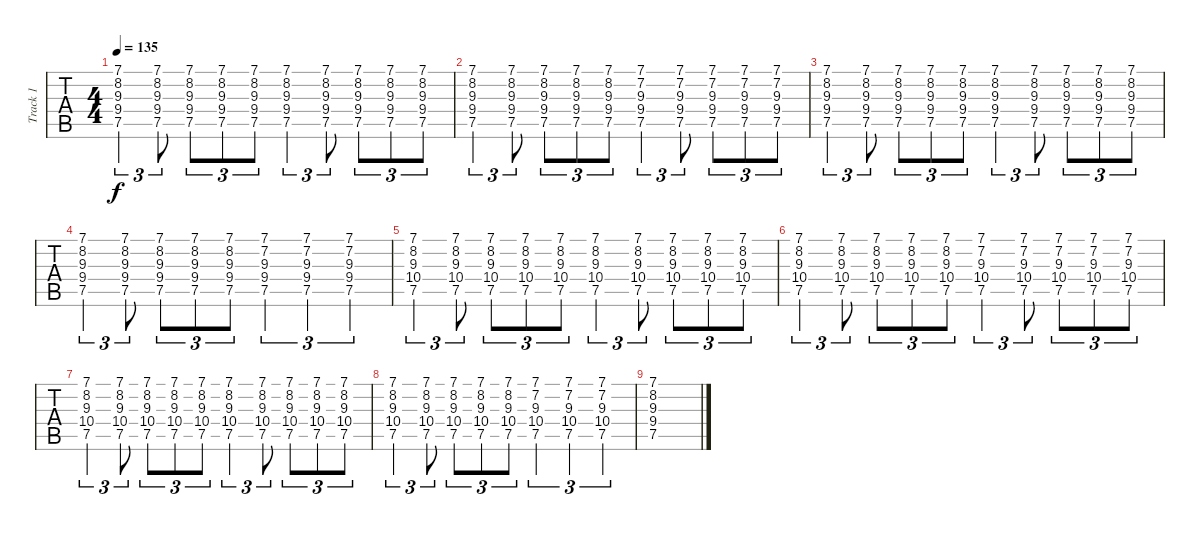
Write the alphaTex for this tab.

\track ("Track 1" "Track 1") {instrument acousticguitarnylon}
\staff {tabs}
\tuning (E4 B3 G3 D3 A2 E2) {hide}
\ts (4 4)
\tempo 135
\clef g2
\ks c
(7.1 8.2 9.3 9.4 7.5).4{tu (3 2) dy f} (7.1 8.2 9.3 9.4 7.5).8{tu (3 2)} (7.1 8.2 9.3 9.4 7.5).8{tu (3 2)} (7.1 8.2 9.3 9.4 7.5).8{tu (3 2)} (7.1 8.2 9.3 9.4 7.5).8{tu (3 2)} (7.1 8.2 9.3 9.4 7.5).4{tu (3 2)} (7.1 8.2 9.3 9.4 7.5).8{tu (3 2)} (7.1 8.2 9.3 9.4 7.5).8{tu (3 2)} (7.1 8.2 9.3 9.4 7.5).8{tu (3 2)} (7.1 8.2 9.3 9.4 7.5).8{tu (3 2)} |
(7.1 8.2 9.3 9.4 7.5).4{tu (3 2)} (7.1 8.2 9.3 9.4 7.5).8{tu (3 2)} (7.1 8.2 9.3 9.4 7.5).8{tu (3 2)} (7.1 8.2 9.3 9.4 7.5).8{tu (3 2)} (7.1 8.2 9.3 9.4 7.5).8{tu (3 2)} (7.1 7.2 9.3 9.4 7.5).4{tu (3 2)} (7.1 7.2 9.3 9.4 7.5).8{tu (3 2)} (7.1 7.2 9.3 9.4 7.5).8{tu (3 2)} (7.1 7.2 9.3 9.4 7.5).8{tu (3 2)} (7.1 7.2 9.3 9.4 7.5).8{tu (3 2)} |
(7.1 8.2 9.3 9.4 7.5).4{tu (3 2)} (7.1 8.2 9.3 9.4 7.5).8{tu (3 2)} (7.1 8.2 9.3 9.4 7.5).8{tu (3 2)} (7.1 8.2 9.3 9.4 7.5).8{tu (3 2)} (7.1 8.2 9.3 9.4 7.5).8{tu (3 2)} (7.1 8.2 9.3 9.4 7.5).4{tu (3 2)} (7.1 8.2 9.3 9.4 7.5).8{tu (3 2)} (7.1 8.2 9.3 9.4 7.5).8{tu (3 2)} (7.1 8.2 9.3 9.4 7.5).8{tu (3 2)} (7.1 8.2 9.3 9.4 7.5).8{tu (3 2)} |
(7.1 8.2 9.3 9.4 7.5).4{tu (3 2)} (7.1 8.2 9.3 9.4 7.5).8{tu (3 2)} (7.1 8.2 9.3 9.4 7.5).8{tu (3 2)} (7.1 8.2 9.3 9.4 7.5).8{tu (3 2)} (7.1 8.2 9.3 9.4 7.5).8{tu (3 2)} (7.1 7.2 9.3 9.4 7.5).4{tu (3 2)} (7.1 7.2 9.3 9.4 7.5).4{tu (3 2)} (7.1 7.2 9.3 9.4 7.5).4{tu (3 2)} |
(7.1 8.2 9.3 10.4 7.5).4{tu (3 2)} (7.1 8.2 9.3 10.4 7.5).8{tu (3 2)} (7.1 8.2 9.3 10.4 7.5).8{tu (3 2)} (7.1 8.2 9.3 10.4 7.5).8{tu (3 2)} (7.1 8.2 9.3 10.4 7.5).8{tu (3 2)} (7.1 8.2 9.3 10.4 7.5).4{tu (3 2)} (7.1 8.2 9.3 10.4 7.5).8{tu (3 2)} (7.1 8.2 9.3 10.4 7.5).8{tu (3 2)} (7.1 8.2 9.3 10.4 7.5).8{tu (3 2)} (7.1 8.2 9.3 10.4 7.5).8{tu (3 2)} |
(7.1 8.2 9.3 10.4 7.5).4{tu (3 2)} (7.1 8.2 9.3 10.4 7.5).8{tu (3 2)} (7.1 8.2 9.3 10.4 7.5).8{tu (3 2)} (7.1 8.2 9.3 10.4 7.5).8{tu (3 2)} (7.1 8.2 9.3 10.4 7.5).8{tu (3 2)} (7.1 7.2 9.3 10.4 7.5).4{tu (3 2)} (7.1 7.2 9.3 10.4 7.5).8{tu (3 2)} (7.1 7.2 9.3 10.4 7.5).8{tu (3 2)} (7.1 7.2 9.3 10.4 7.5).8{tu (3 2)} (7.1 7.2 9.3 10.4 7.5).8{tu (3 2)} |
(7.1 8.2 9.3 10.4 7.5).4{tu (3 2)} (7.1 8.2 9.3 10.4 7.5).8{tu (3 2)} (7.1 8.2 9.3 10.4 7.5).8{tu (3 2)} (7.1 8.2 9.3 10.4 7.5).8{tu (3 2)} (7.1 8.2 9.3 10.4 7.5).8{tu (3 2)} (7.1 8.2 9.3 10.4 7.5).4{tu (3 2)} (7.1 8.2 9.3 10.4 7.5).8{tu (3 2)} (7.1 8.2 9.3 10.4 7.5).8{tu (3 2)} (7.1 8.2 9.3 10.4 7.5).8{tu (3 2)} (7.1 8.2 9.3 10.4 7.5).8{tu (3 2)} |
(7.1 8.2 9.3 10.4 7.5).4{tu (3 2)} (7.1 8.2 9.3 10.4 7.5).8{tu (3 2)} (7.1 8.2 9.3 10.4 7.5).8{tu (3 2)} (7.1 8.2 9.3 10.4 7.5).8{tu (3 2)} (7.1 8.2 9.3 10.4 7.5).8{tu (3 2)} (7.1 7.2 9.3 10.4 7.5).4{tu (3 2)} (7.1 7.2 9.3 10.4 7.5).4{tu (3 2)} (7.1 7.2 9.3 10.4 7.5).4{tu (3 2)} |
(7.1 8.2 9.3 9.4 7.5).1
